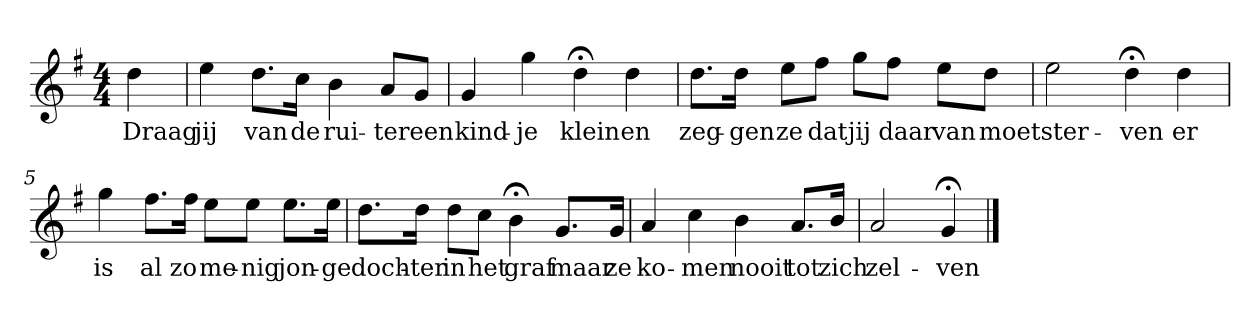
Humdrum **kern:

**kern	**text
*part1	*part1
*staff1	*staff1
*k[f#]	*
*G:	*
*M4/4	*
*MM120	*
=	=
4dd	Draag
=1	=1
4ee	jij
8.ddL	van
16ccJk	de
4b	rui-
8aL	-ter
8gJ	een
=2	=2
4g	kind-
4gg	-je
4dd;<	klein
4dd	en
=3	=3
8.ddL	zeg-
16ddJk	-gen
8eeL	ze
8ff#J	dat
8ggL	jij
8ff#J	daar
8eeL	van
8ddJ	moet
=4	=4
2ee	ster-
4dd;<	-ven
4dd	er
=5	=5
4gg	is
8.ff#L	al
16ff#Jk	zo
8eeL	me-
8eeJ	-nig
8.eeL	jon-
16eeJk	-ge
=6	=6
8.ddL	doch-
16ddJk	-ter
8ddL	in
8ccJ	het
4b;<	graf
8.gL	maar
16gJk	ze
=7	=7
4a	ko-
4cc	-men
4b	nooit
8.aL	tot
16bJk	zich
=8	=8
2a	zel-
4g;<	-ven
==	==
*-	*-
